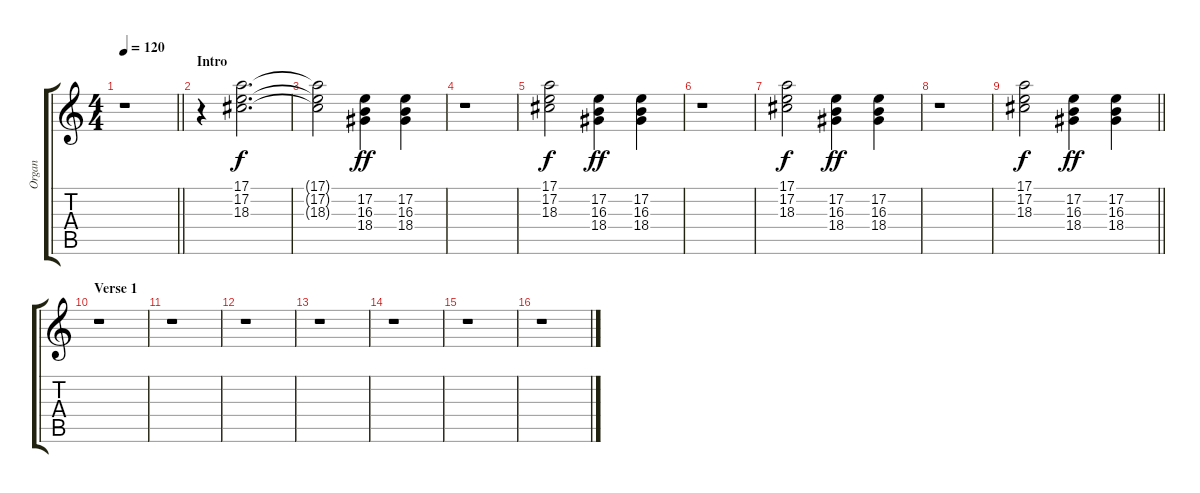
\track ("Organ" "Organ") {instrument reedorgan}
\staff {score tabs}
\tuning (E4 B3 G3 D3 A2 E2) {hide}
\ts (4 4)
\tempo 120
\clef g2
\barLineRight lightlight
\ks c
r.1{dy f instrument reedorgan} |
\section ("" "Intro")
r.4 (17.1 17.2 18.3).2{d} |
(17.1{t} 17.2{t} 18.3{t}).2 (17.2 16.3 18.4).4{dy ff} (17.2 16.3 18.4).4 |
r.1 |
(17.1 17.2 18.3).2{dy f} (17.2 16.3 18.4).4{dy ff} (17.2 16.3 18.4).4 |
r.1 |
(17.1 17.2 18.3).2{dy f} (17.2 16.3 18.4).4{dy ff} (17.2 16.3 18.4).4 |
r.1 |
\barLineRight lightlight
(17.1 17.2 18.3).2{dy f} (17.2 16.3 18.4).4{dy ff} (17.2 16.3 18.4).4 |
\section ("" "Verse 1")
r.1 |
r.1 |
r.1 |
r.1 |
r.1 |
r.1 |
r.1
